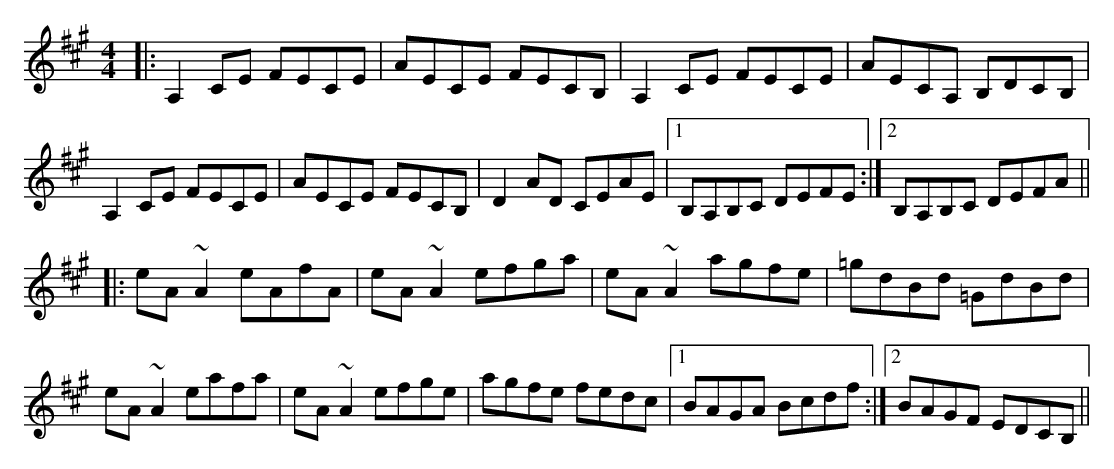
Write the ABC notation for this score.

X:1
M:4/4
K:A
|:A,2 CE FECE|AECE FECB,|A,2 CE FECE|AECA, B,DCB,|
A,2 CE FECE|AECE FECB,|D2 AD CEAE|1 B,A,B,C DEFE:|2 B,A,B,C DEFA||
|:eA~A2 eAfA|eA~A2 efga|eA~A2 agfe|=gdBd =GdBd|
eA~A2 eafa|eA~A2 efge|agfe fedc|1 BAGA Bcdf:|2 BAGF EDCB,||
